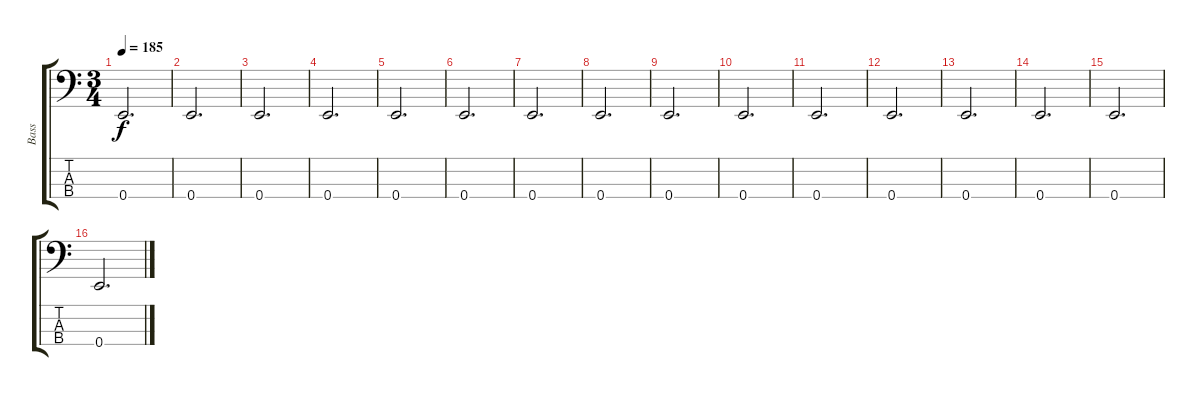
\track ("Bass" "Bass") {instrument electricbassfinger}
\staff {score tabs}
\tuning (G2 D2 A1 E1) {hide}
\ts (3 4)
\tempo 185
\clef f4
\ks c
0.4.2{d dy f} |
0.4.2{d} |
0.4.2{d} |
0.4.2{d} |
0.4.2{d} |
0.4.2{d} |
0.4.2{d} |
0.4.2{d} |
0.4.2{d} |
0.4.2{d} |
0.4.2{d} |
0.4.2{d} |
0.4.2{d} |
0.4.2{d} |
0.4.2{d} |
0.4.2{d}
